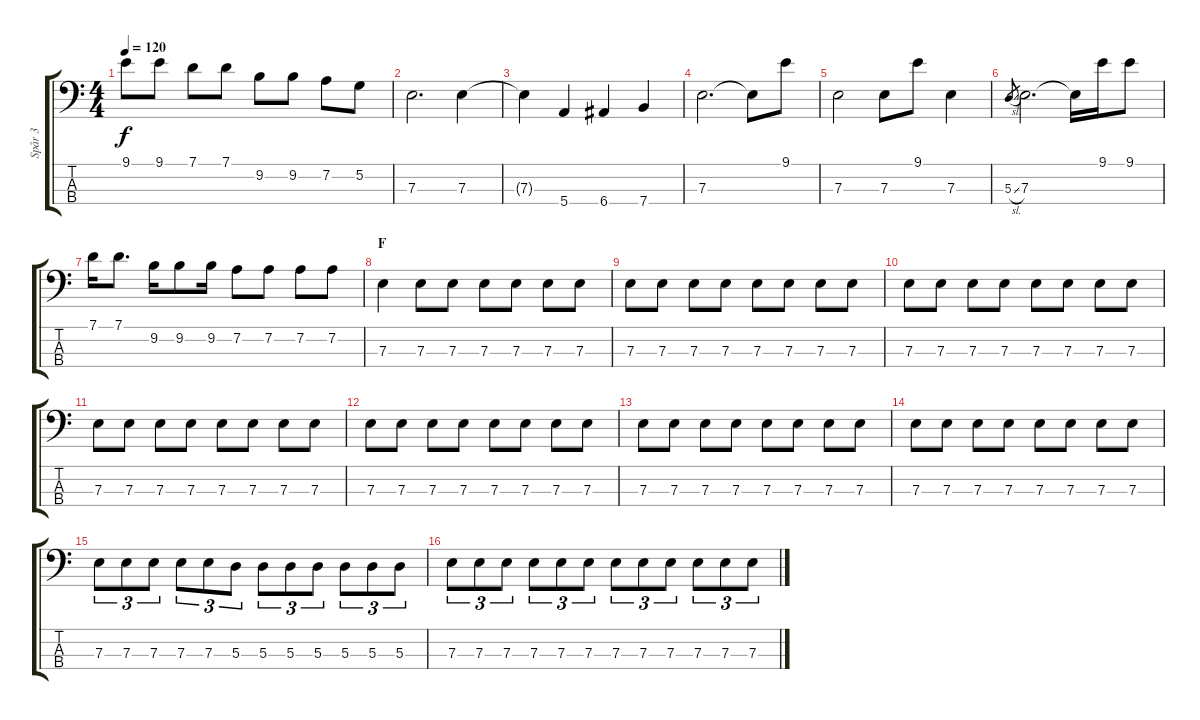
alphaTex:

\track ("Spår 3" "Spår 3") {instrument electricbassfinger}
\staff {score tabs}
\tuning (G2 D2 A1 E1) {hide}
\ts (4 4)
\tempo 120
\clef f4
\ks c
9.1.8{dy f} 9.1.8 7.1.8 7.1.8 9.2.8 9.2.8 7.2.8 5.2.8 |
7.3.2{d} 7.3.4 |
7.3{t}.4 5.4.4 6.4.4 7.4.4 |
7.3.2{d} 7.3{t}.8 9.1.8 |
7.3.2 7.3.8 9.1.8 7.3.4 |
5.3{sl}.8{gr} 7.3.2{d} 7.3{t}.16 9.1.16 9.1.8 |
7.1.16 7.1.8{d} 9.2.16 9.2.8 9.2.16 7.2.8 7.2.8 7.2.8 7.2.8 |
\section ("" "F")
7.3.4 7.3.8 7.3.8 7.3.8 7.3.8 7.3.8 7.3.8 |
7.3.8 7.3.8 7.3.8 7.3.8 7.3.8 7.3.8 7.3.8 7.3.8 |
7.3.8 7.3.8 7.3.8 7.3.8 7.3.8 7.3.8 7.3.8 7.3.8 |
7.3.8 7.3.8 7.3.8 7.3.8 7.3.8 7.3.8 7.3.8 7.3.8 |
7.3.8 7.3.8 7.3.8 7.3.8 7.3.8 7.3.8 7.3.8 7.3.8 |
7.3.8 7.3.8 7.3.8 7.3.8 7.3.8 7.3.8 7.3.8 7.3.8 |
7.3.8 7.3.8 7.3.8 7.3.8 7.3.8 7.3.8 7.3.8 7.3.8 |
7.3.8{tu (3 2)} 7.3.8{tu (3 2)} 7.3.8{tu (3 2)} 7.3.8{tu (3 2)} 7.3.8{tu (3 2)} 5.3.8{tu (3 2)} 5.3.8{tu (3 2)} 5.3.8{tu (3 2)} 5.3.8{tu (3 2)} 5.3.8{tu (3 2)} 5.3.8{tu (3 2)} 5.3.8{tu (3 2)} |
7.3.8{tu (3 2)} 7.3.8{tu (3 2)} 7.3.8{tu (3 2)} 7.3.8{tu (3 2)} 7.3.8{tu (3 2)} 7.3.8{tu (3 2)} 7.3.8{tu (3 2)} 7.3.8{tu (3 2)} 7.3.8{tu (3 2)} 7.3.8{tu (3 2)} 7.3.8{tu (3 2)} 7.3.8{tu (3 2)}
